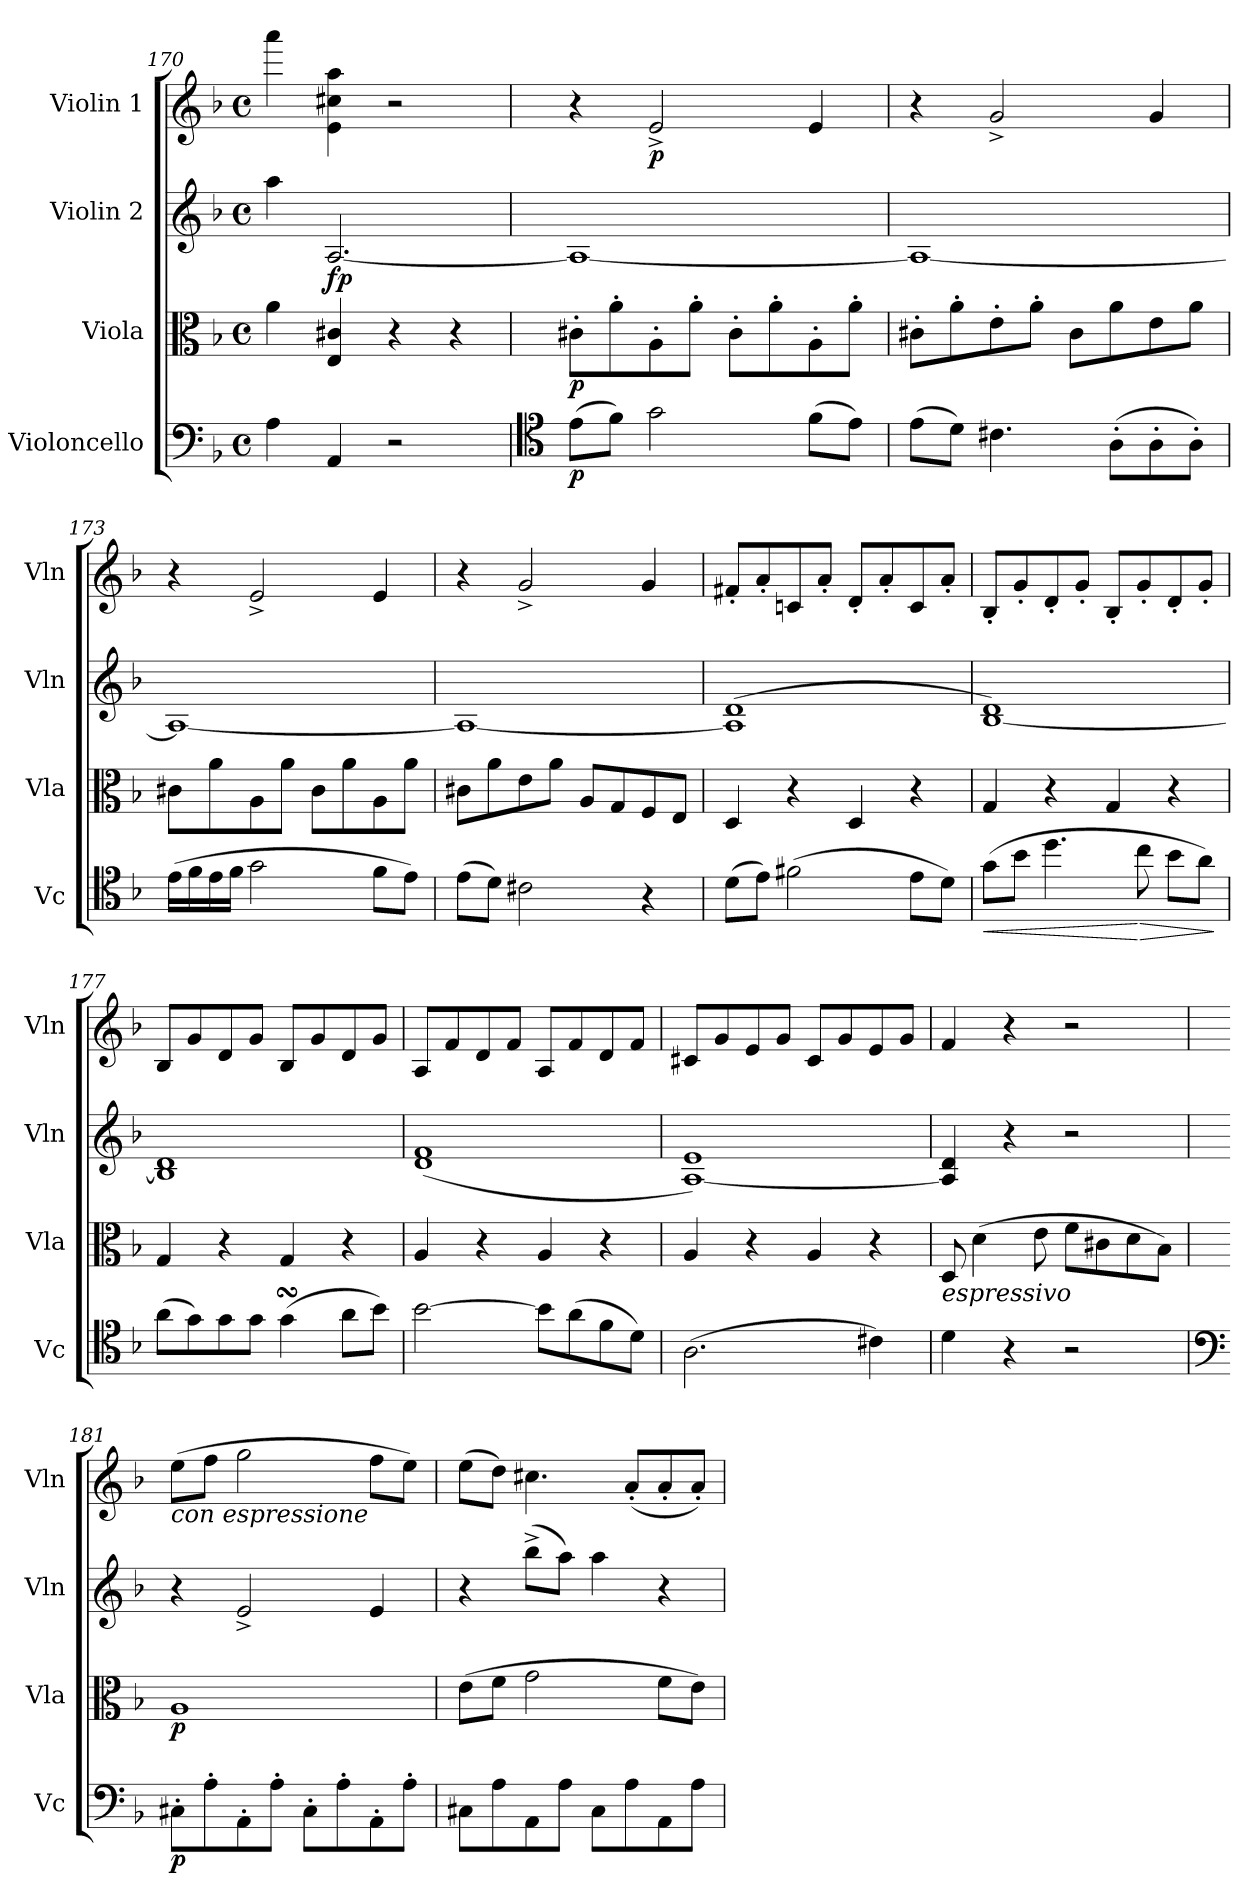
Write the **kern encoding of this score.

**kern	**dynam	**kern	**dynam	**kern	**dynam	**kern	**dynam
*part4	*part4	*part3	*part3	*part2	*part2	*part1	*part1
*staff4	*staff4	*staff3	*staff3	*staff2	*staff2	*staff1	*staff1
*I"Violoncello	*	*I"Viola	*	*I"Violin 2	*	*I"Violin 1	*
*I'Vc	*	*I'Vla	*	*I'Vln	*	*I'Vln	*
*clefF4	*	*clefC3	*	*clefG2	*	*clefG2	*
*k[b-]	*	*k[b-]	*	*k[b-]	*	*k[b-]	*
*M4/4	*	*M4/4	*	*M4/4	*	*M4/4	*
*met(c)	*	*met(c)	*	*met(c)	*	*met(c)	*
=170	=170	=170	=170	=170	=170	=170	=170
4A\	.	4a\	.	4aa\	.	4aaa\	.
!	!	!	!	!	!LO:DY:b	!	!
4AA/	.	4E/ 4c#X/	.	[2.A/	fp	4e\ 4cc#X\ 4aa\	.
2r	.	4r	.	.	.	2r	.
.	.	4r	.	.	.	.	.
=171	=171	=171	=171	=171	=171	=171	=171
*clefC4	*	*	*	*	*	*	*
!	!LO:DY:b	!	!LO:DY:b	!	!	!	!
(>8e\L	p	8c#X'\L	p	1A_	.	4r	.
8f\J)	.	8a'\	.	.	.	.	.
!	!	!	!	!	!	!	!LO:DY:b
2g\	.	8A'\	.	.	.	2e^/	p
.	.	8a'\J	.	.	.	.	.
.	.	8c#'\L	.	.	.	.	.
.	.	8a'\	.	.	.	.	.
(>8f\L	.	8A'\	.	.	.	4e/	.
8e\J)	.	8a'\J	.	.	.	.	.
=172	=172	=172	=172	=172	=172	=172	=172
(>8e\L	.	8c#X'\L	.	1A_	.	4r	.
8d\J)	.	8a'\	.	.	.	.	.
4.c#X\	.	8e'\	.	.	.	2g^/	.
.	.	8a'\J	.	.	.	.	.
.	.	8c#\L	.	.	.	.	.
(>8A'\L	.	8a\	.	.	.	.	.
8A'\	.	8e\	.	.	.	4g/	.
8A'\J)	.	8a\J	.	.	.	.	.
!!LO:PB:g=z
=173	=173	=173	=173	=173	=173	=173	=173
(16e\LL	.	8c#X\L	.	1A_	.	4r	.
16f\	.	.	.	.	.	.	.
16e\	.	8a\	.	.	.	.	.
16f\JJ	.	.	.	.	.	.	.
2g\	.	8A\	.	.	.	2e^/	.
.	.	8a\J	.	.	.	.	.
.	.	8c#\L	.	.	.	.	.
.	.	8a\	.	.	.	.	.
8f\L	.	8A\	.	.	.	4e/	.
8e\J)	.	8a\J	.	.	.	.	.
=174	=174	=174	=174	=174	=174	=174	=174
(>8e\L	.	8c#X\L	.	1A_	.	4r	.
8d\J)	.	8a\	.	.	.	.	.
2c#X\	.	8e\	.	.	.	2g^/	.
.	.	8a\J	.	.	.	.	.
.	.	8A/L	.	.	.	.	.
.	.	8G/	.	.	.	.	.
4r	.	8F/	.	.	.	4g/	.
.	.	8E/J	.	.	.	.	.
!!LO:LB:g=z
=175	=175	=175	=175	=175	=175	=175	=175
*	*	*	*	*^	*	*	*
(>8d\L	.	4D/	.	(<1A]	1d	.	8f#X'/L	.
8e\J)	.	.	.	.	.	.	8a'/	.
(>2f#X\	.	4r	.	.	.	.	8cn/	.
.	.	.	.	.	.	.	8a'/J	.
.	.	4D/	.	.	.	.	8d'/L	.
.	.	.	.	.	.	.	8a'/	.
8e\L	.	4r	.	.	.	.	8c/	.
8d\J)	.	.	.	.	.	.	8a'/J	.
*	*	*	*	*v	*v	*	*	*
=176	=176	=176	=176	=176	=176	=176	=176
!	!LO:HP:b	!	!	!	!	!	!
(8g\L	<	4G/	.	[<1B- 1d)	.	8B-'/L	.
8b-\J	.	.	.	.	.	8g'/	.
4.dd\	.	4r	.	.	.	8d'/	.
.	.	.	.	.	.	8g'/J	.
.	.	4G/	.	.	.	8B-'/L	.
!	!LO:HP:n=1:b	!	!	!	!	!	!
8cc\	[ >	.	.	.	.	8g'/	.
8b-\L	.	4r	.	.	.	8d'/	.
8a\J)	.	.	.	.	.	8g'/J	.
.	]	.	.	.	.	.	.
=177	=177	=177	=177	=177	=177	=177	=177
(>8a\L	.	4G/	.	1B-] 1d	.	8B-/L	.
8g\)	.	.	.	.	.	8g/	.
8g\	.	4r	.	.	.	8d/	.
8g\J	.	.	.	.	.	8g/J	.
(>4gsSSS\	.	4G/	.	.	.	8B-/L	.
.	.	.	.	.	.	8g/	.
8a\L	.	4r	.	.	.	8d/	.
8b-\J)	.	.	.	.	.	8g/J	.
=178	=178	=178	=178	=178	=178	=178	=178
[>2b-\	.	4A/	.	(1d 1f	.	8A/L	.
.	.	.	.	.	.	8f/	.
.	.	4r	.	.	.	8d/	.
.	.	.	.	.	.	8f/J	.
8b-\L]	.	4A/	.	.	.	8A/L	.
(>8a\	.	.	.	.	.	8f/	.
8f\	.	4r	.	.	.	8d/	.
8d\J)	.	.	.	.	.	8f/J	.
!!LO:LB:g=z
=179	=179	=179	=179	=179	=179	=179	=179
(>2.A\	.	4A/	.	[<1A 1e)	.	8c#X/L	.
.	.	.	.	.	.	8g/	.
.	.	4r	.	.	.	8e/	.
.	.	.	.	.	.	8g/J	.
.	.	4A/	.	.	.	8c#/L	.
.	.	.	.	.	.	8g/	.
4c#X\)	.	4r	.	.	.	8e/	.
.	.	.	.	.	.	8g/J	.
=180	=180	=180	=180	=180	=180	=180	=180
!	!	!LO:TX:b:i:t=espressivo	!	!	!	!	!
4d\	.	8D/	.	4A/] 4d/	.	4f/	.
.	.	(>4d\	.	.	.	.	.
4r	.	.	.	4r	.	4r	.
.	.	8e\	.	.	.	.	.
2r	.	8f\L	.	2r	.	2r	.
.	.	8c#X\	.	.	.	.	.
.	.	8d\	.	.	.	.	.
.	.	8B-\J)	.	.	.	.	.
!!LO:LB:g=z
=181	=181	=181	=181	=181	=181	=181	=181
*clefF4	*	*	*	*	*	*	*
!	!	!	!	!	!	!LO:TX:b:i:t=con espressione	!
!	!LO:DY:b	!	!LO:DY:b	!	!	!	!
8C#X'\L	p	1A	p	4r	.	(8ee\L	.
8A'\	.	.	.	.	.	8ff\J	.
8AA'\	.	.	.	2e^>/	.	2gg\	.
8A'\J	.	.	.	.	.	.	.
8C#'\L	.	.	.	.	.	.	.
8A'\	.	.	.	.	.	.	.
8AA'\	.	.	.	4e/	.	8ff\L	.
8A'\J	.	.	.	.	.	8ee\J)	.
=182	=182	=182	=182	=182	=182	=182	=182
8C#X\L	.	(8e\L	.	4r	.	(>8ee\L	.
8A\	.	8f\J	.	.	.	8dd\J)	.
8AA\	.	2g\	.	(>8bb-^\L	.	4.cc#X\	.
8A\J	.	.	.	8aa\J)	.	.	.
8C#\L	.	.	.	4aa\	.	.	.
8A\	.	.	.	.	.	(<8a'/L	.
8AA\	.	8f\L	.	4r	.	8a'/	.
8A\J	.	8e\J)	.	.	.	8a'/J)	.
=	=	=	=	=	=	=	=
*-	*-	*-	*-	*-	*-	*-	*-
